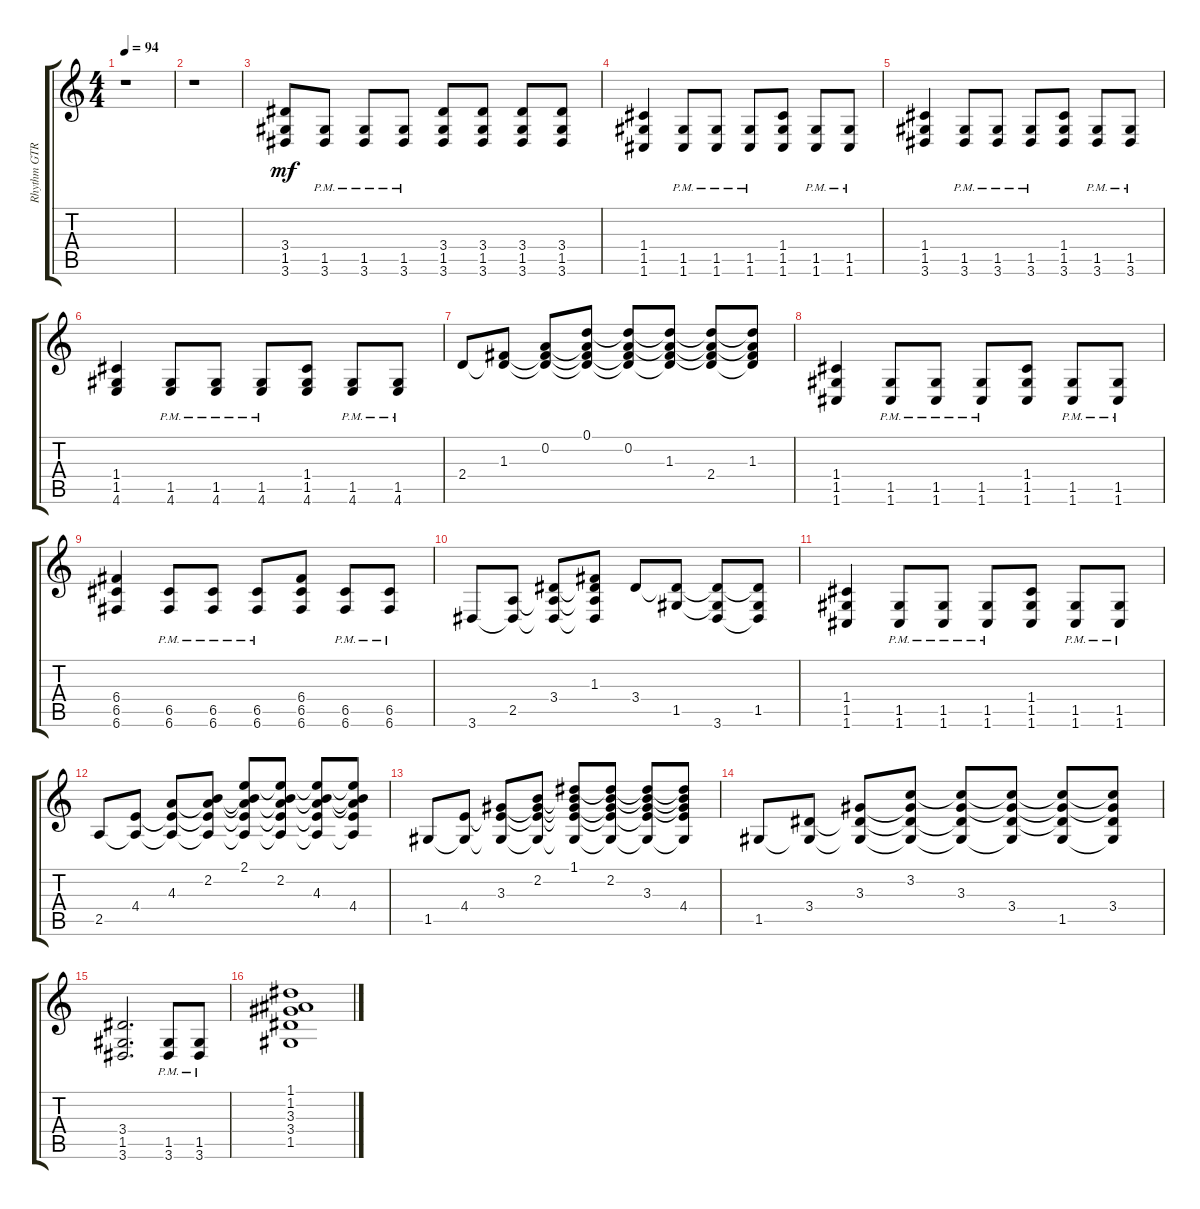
\track ("Rhythm GTR 2" "Rhythm GTR") {instrument overdrivenguitar}
\staff {score tabs}
\tuning (D4 A3 F3 C3 G2 C2) {hide}
\ts (4 4)
\tempo 94
\clef g2
\ks aminor
r.1{dy mf} |
r.1 |
(3.4 1.5 3.6).8 (1.5{pm} 3.6{pm}).8 (1.5{pm} 3.6{pm}).8 (1.5{pm} 3.6{pm}).8 (3.4 1.5 3.6).8 (3.4 1.5 3.6).8 (3.4 1.5 3.6).8 (3.4 1.5 3.6).8 |
(1.4 1.5 1.6).4 (1.5{pm} 1.6{pm}).8 (1.5{pm} 1.6{pm}).8 (1.5{pm} 1.6{pm}).8 (1.4 1.5 1.6).8 (1.5{pm} 1.6{pm}).8 (1.5{pm} 1.6{pm}).8 |
(1.4 1.5 3.6).4 (1.5{pm} 3.6{pm}).8 (1.5{pm} 3.6{pm}).8 (1.5{pm} 3.6{pm}).8 (1.4 1.5 3.6).8 (1.5{pm} 3.6{pm}).8 (1.5{pm} 3.6{pm}).8 |
(1.4 1.5 4.6).4 (1.5{pm} 4.6{pm}).8 (1.5{pm} 4.6{pm}).8 (1.5{pm} 4.6{pm}).8 (1.4 1.5 4.6).8 (1.5{pm} 4.6{pm}).8 (1.5{pm} 4.6{pm}).8 |
2.4.8 (1.3 2.4{t}).8 (0.2 1.3{t} 2.4{t}).8 (0.1 0.2{t} 1.3{t} 2.4{t}).8 (0.1{t} 0.2 1.3{t} 2.4{t}).8 (0.1{t} 0.2{t} 1.3 2.4{t}).8 (0.1{t} 0.2{t} 1.3{t} 2.4).8 (0.1{t} 0.2{t} 1.3 2.4{t}).8 |
(1.4 1.5 1.6).4 (1.5{pm} 1.6{pm}).8 (1.5{pm} 1.6{pm}).8 (1.5{pm} 1.6{pm}).8 (1.4 1.5 1.6).8 (1.5{pm} 1.6{pm}).8 (1.5{pm} 1.6{pm}).8 |
(6.4 6.5 6.6).4 (6.5{pm} 6.6{pm}).8 (6.5{pm} 6.6{pm}).8 (6.5{pm} 6.6{pm}).8 (6.4 6.5 6.6).8 (6.5{pm} 6.6{pm}).8 (6.5{pm} 6.6{pm}).8 |
3.6.8 (2.5 3.6{t}).8 (3.4 2.5{t} 3.6{t}).8 (1.3 3.4{t} 2.5{t} 3.6{t}).8 3.4.8 (3.4{t} 1.5).8 (3.4{t} 1.5{t} 3.6).8 (3.4{t} 1.5 3.6{t}).8 |
(1.4 1.5 1.6).4 (1.5{pm} 1.6{pm}).8 (1.5{pm} 1.6{pm}).8 (1.5{pm} 1.6{pm}).8 (1.4 1.5 1.6).8 (1.5{pm} 1.6{pm}).8 (1.5{pm} 1.6{pm}).8 |
2.5.8 (4.4 2.5{t}).8 (4.3 4.4{t} 2.5{t}).8 (2.2 4.3{t} 4.4{t} 2.5{t}).8 (2.1 2.2{t} 4.3{t} 4.4{t} 2.5{t}).8 (2.1{t} 2.2 4.3{t} 4.4{t} 2.5{t}).8 (2.1{t} 2.2{t} 4.3 4.4{t} 2.5{t}).8 (2.1{t} 2.2{t} 4.3{t} 4.4 2.5{t}).8 |
1.5.8 (4.4 1.5{t}).8 (3.3 4.4{t} 1.5{t}).8 (2.2 3.3{t} 4.4{t} 1.5{t}).8 (1.1 2.2{t} 3.3{t} 4.4{t} 1.5{t}).8 (1.1{t} 2.2 3.3{t} 4.4{t} 1.5{t}).8 (1.1{t} 2.2{t} 3.3 4.4{t} 1.5{t}).8 (1.1{t} 2.2{t} 3.3{t} 4.4 1.5{t}).8 |
1.5.8 (3.4 1.5{t}).8 (3.3 3.4{t} 1.5{t}).8 (3.2 3.3{t} 3.4{t} 1.5{t}).8 (3.2{t} 3.3 3.4{t} 1.5{t}).8 (3.2{t} 3.3{t} 3.4 1.5{t}).8 (3.2{t} 3.3{t} 3.4{t} 1.5).8 (3.2{t} 3.3{t} 3.4 1.5{t}).8 |
(3.4 1.5 3.6).2{d} (1.5{pm} 3.6{pm}).8 (1.5{pm} 3.6{pm}).8 |
(1.1 1.2 3.3 3.4 1.5).1
